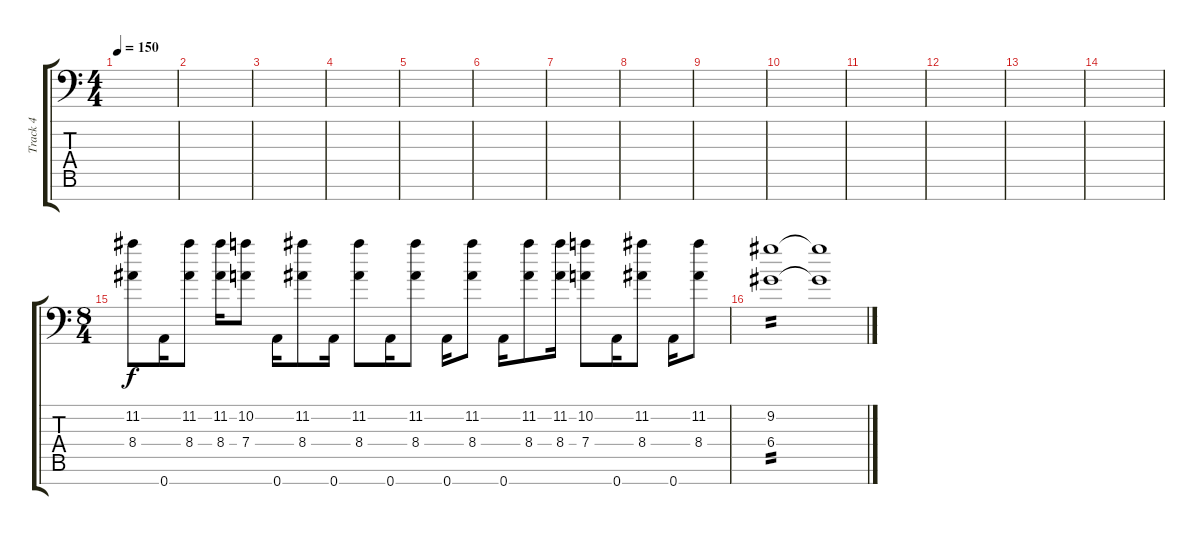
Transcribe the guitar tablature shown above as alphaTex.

\track ("Track 4" "Track 4") {instrument distortionguitar}
\staff {score tabs}
\tuning (E4 B3 G3 D3 A2 E2 A1) {hide}
\ts (4 4)
\tempo 150
\clef f4
\ks c
|
|
|
|
|
|
|
|
|
|
|
|
|
|
\ts (8 4)
(11.2 8.4).8 0.7.16 (11.2 8.4).8 (11.2 8.4).16 (10.2 7.4).8 0.7.16 (11.2 8.4).8 0.7.16 (11.2 8.4).8 0.7.16 (11.2 8.4).8 0.7.16 (11.2 8.4).8 0.7.16 (11.2 8.4).8 (11.2 8.4).16 (10.2 7.4).8 0.7.16 (11.2 8.4).8 0.7.16 (11.2 8.4).8 |
(9.2 6.4).1{tp 2} (9.2{t} 6.4{t}).1
